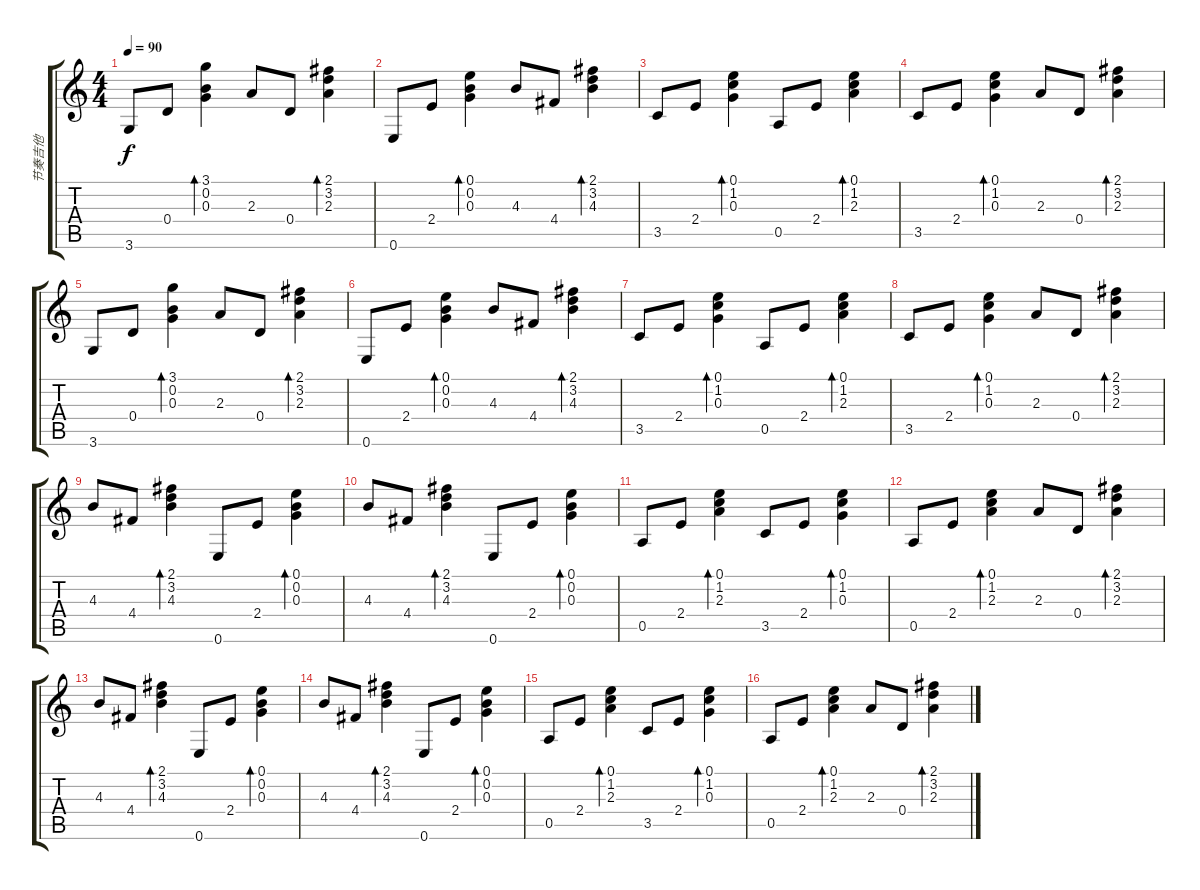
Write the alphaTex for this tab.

\track ("节奏吉他" "节奏吉他") {instrument acousticguitarnylon}
\staff {score tabs}
\tuning (E4 B3 G3 D3 A2 E2) {hide}
\ts (4 4)
\tempo 90
\clef g2
\ks c
3.6.8{dy f} 0.4.8 (3.1 0.2 0.3).4{bd 60} 2.3.8 0.4.8 (2.1 3.2 2.3).4{bd 60} |
0.6.8 2.4.8 (0.1 0.2 0.3).4{bd 60} 4.3.8 4.4.8 (2.1 3.2 4.3).4{bd 60} |
3.5.8 2.4.8 (0.1 1.2 0.3).4{bd 60} 0.5.8 2.4.8 (0.1 1.2 2.3).4{bd 60} |
3.5.8 2.4.8 (0.1 1.2 0.3).4{bd 60} 2.3.8 0.4.8 (2.1 3.2 2.3).4{bd 60} |
3.6.8 0.4.8 (3.1 0.2 0.3).4{bd 60} 2.3.8 0.4.8 (2.1 3.2 2.3).4{bd 60} |
0.6.8 2.4.8 (0.1 0.2 0.3).4{bd 60} 4.3.8 4.4.8 (2.1 3.2 4.3).4{bd 60} |
3.5.8 2.4.8 (0.1 1.2 0.3).4{bd 60} 0.5.8 2.4.8 (0.1 1.2 2.3).4{bd 60} |
3.5.8 2.4.8 (0.1 1.2 0.3).4{bd 60} 2.3.8 0.4.8 (2.1 3.2 2.3).4{bd 60} |
4.3.8 4.4.8 (2.1 3.2 4.3).4{bd 60} 0.6.8 2.4.8 (0.1 0.2 0.3).4{bd 60} |
4.3.8 4.4.8 (2.1 3.2 4.3).4{bd 60} 0.6.8 2.4.8 (0.1 0.2 0.3).4{bd 60} |
0.5.8 2.4.8 (0.1 1.2 2.3).4{bd 60} 3.5.8 2.4.8 (0.1 1.2 0.3).4{bd 60} |
0.5.8 2.4.8 (0.1 1.2 2.3).4{bd 60} 2.3.8 0.4.8 (2.1 3.2 2.3).4{bd 60} |
4.3.8 4.4.8 (2.1 3.2 4.3).4{bd 60} 0.6.8 2.4.8 (0.1 0.2 0.3).4{bd 60} |
4.3.8 4.4.8 (2.1 3.2 4.3).4{bd 60} 0.6.8 2.4.8 (0.1 0.2 0.3).4{bd 60} |
0.5.8 2.4.8 (0.1 1.2 2.3).4{bd 60} 3.5.8 2.4.8 (0.1 1.2 0.3).4{bd 60} |
0.5.8 2.4.8 (0.1 1.2 2.3).4{bd 60} 2.3.8 0.4.8 (2.1 3.2 2.3).4{bd 60}
